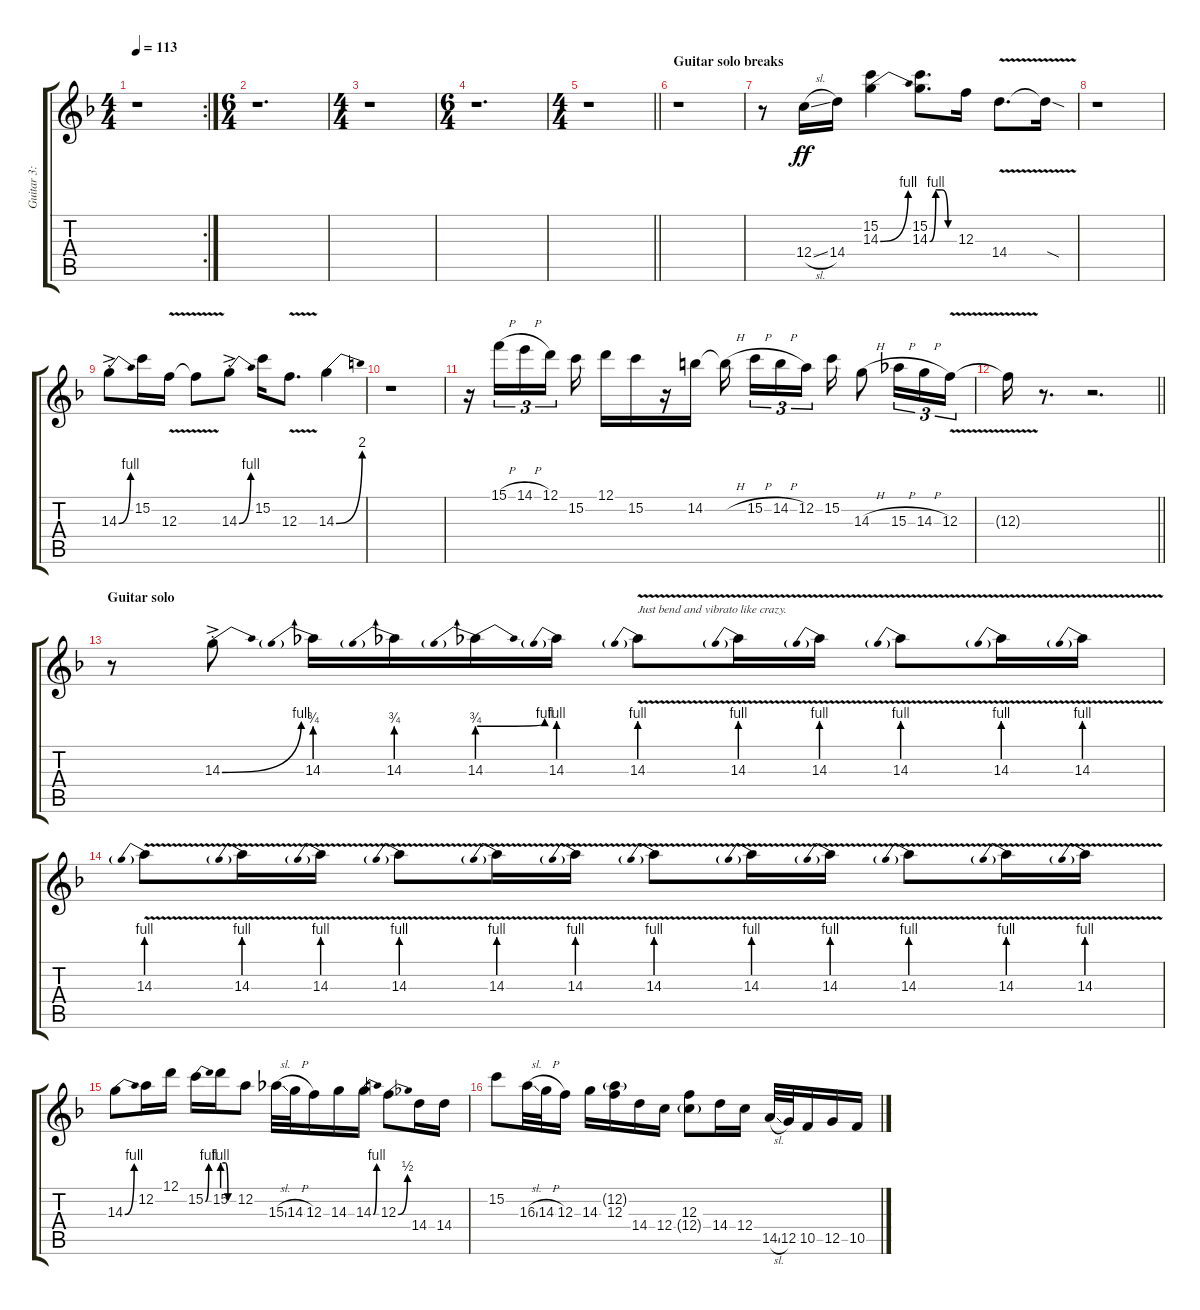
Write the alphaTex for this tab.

\track ("Guitar 3: solo" "Guitar 3: ") {instrument distortionguitar}
\staff {score tabs}
\tuning (D4 A3 F3 C3 G2 D2) {hide}
\rc 2
\ts (4 4)
\tempo 113
\clef g2
\ks dminor
r.1{dy ff} |
\ts (6 4)
r.1{d} |
\ts (4 4)
r.1 |
\ts (6 4)
r.1{d} |
\ts (4 4)
\barLineRight lightlight
r.1 |
\section ("" "Guitar solo breaks")
r.1 |
r.8 12.4{sl}.16 14.4.16 (15.2 14.3{be (bend 0 0 60 4)}).4 (15.2 14.3{be (custom 0 0 15 4 30 4 45 0 60 0)}).8{d} 12.3.16 14.4{v}.8{d} 14.4{sod t}.16 |
r.1 |
14.3{be (bend 0 0 60 4) ac st}.8 15.2.16 12.3{v}.16 12.3{v t}.8 14.3{be (bend 0 0 60 4) ac st}.8 15.2.16 12.3{v}.8{d} 14.3{be (bend 0 0 60 8)}.4 |
r.1 |
r.16 15.1{h}.16{tu (3 2)} 14.1{h}.16{tu (3 2)} 12.1.16{tu (3 2) beam splitsecondary} 15.2.16 12.1.16 15.2.16 r.16 14.2.16 14.2{h t}.16{beam splitsecondary} 15.2{h}.16{tu (3 2)} 14.2{h}.16{tu (3 2)} 12.2.16{tu (3 2) beam splitsecondary} 15.2.16 14.3{h}.8 15.3{h}.16{tu (3 2)} 14.3{h}.16{tu (3 2)} 12.3{v}.16{tu (3 2)} |
\barLineRight lightlight
12.3{v t}.16 r.8{d} r.2{d} |
\section ("" "Guitar solo")
r.8 14.3{be (bend 0 0 60 4) ac st}.8 14.3{be (prebend 0 3 60 3)}.16 14.3{be (prebend 0 3 60 3)}.16 14.3{be (prebendbend 0 3 60 4)}.16 14.3{be (prebend 0 4 60 4)}.16 14.3{be (prebend 0 4 60 4) v}.8{txt "Just bend and vibrato like crazy."} 14.3{be (prebend 0 4 60 4) v}.16 14.3{be (prebend 0 4 60 4) v}.16 14.3{be (prebend 0 4 60 4) v}.8 14.3{be (prebend 0 4 60 4) v}.16 14.3{be (prebend 0 4 60 4) v}.16 |
14.3{be (prebend 0 4 60 4) v}.8 14.3{be (prebend 0 4 60 4) v}.16 14.3{be (prebend 0 4 60 4) v}.16 14.3{be (prebend 0 4 60 4) v}.8 14.3{be (prebend 0 4 60 4) v}.16 14.3{be (prebend 0 4 60 4) v}.16 14.3{be (prebend 0 4 60 4) v}.8 14.3{be (prebend 0 4 60 4) v}.16 14.3{be (prebend 0 4 60 4) v}.16 14.3{be (prebend 0 4 60 4) v}.8 14.3{be (prebend 0 4 60 4) v}.16 14.3{be (prebend 0 4 60 4) v}.16 |
14.3{be (bend 0 0 60 4)}.8 12.2.16 12.1.16 15.2{be (bend 0 0 60 4)}.16 15.2{be (custom 0 4 15 4 30 0 60 0)}.16 12.2.8 15.3{sl}.32 14.3{h}.32 12.3.16 14.3.16 14.3{be (bend 0 0 60 4)}.16 12.3{be (bend 0 0 60 2)}.8 14.4.16 14.4.16 |
15.2.8 16.3{sl}.32 14.3{h}.32 12.3.16 14.3.16 (12.2{g} 12.3).16 14.4.16 12.4.16 (12.3 12.4{g}).8 14.4.16 12.4.16 14.5{sl}.32 12.5.32 10.5.16 12.5.16 10.5.16
